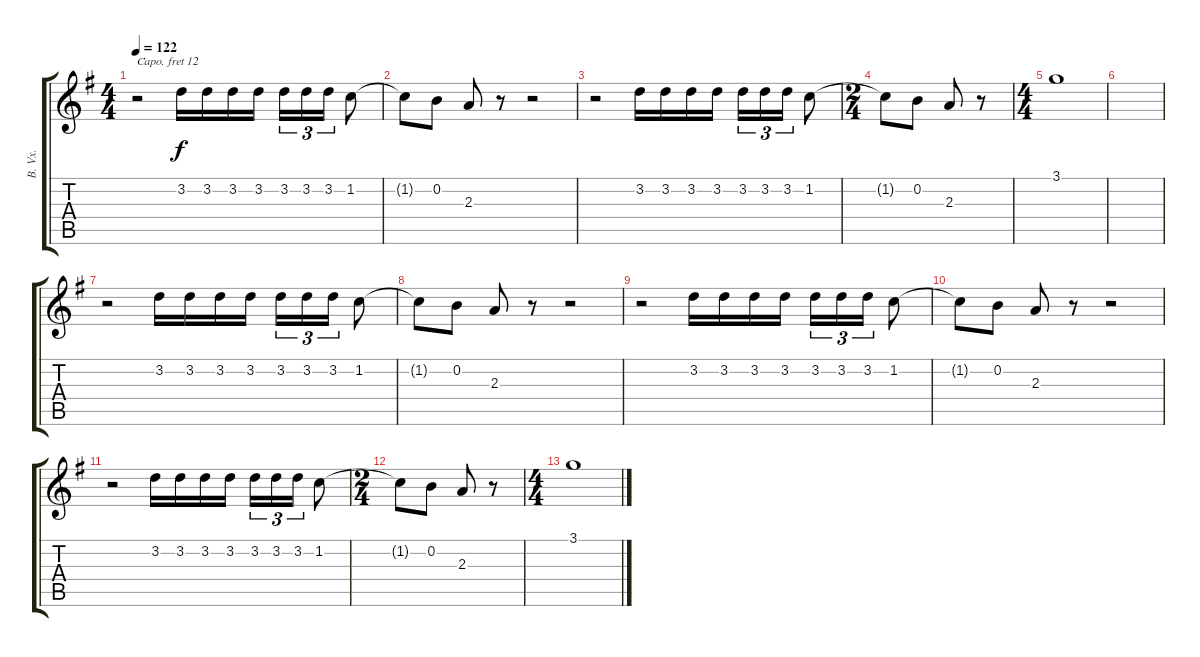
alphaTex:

\track ("B. Vx." "B. Vx.") {instrument voiceoohs}
\staff {score tabs}
\capo 12
\tuning (E4 B3 G3 D3 A2 E2) {hide}
\ts (4 4)
\tempo 122
\clef g2
\ks g
r.2{dy f} 3.2.16 3.2.16 3.2.16 3.2.16 3.2.16{tu (3 2)} 3.2.16{tu (3 2)} 3.2.16{tu (3 2)} 1.2.8 |
1.2{t}.8 0.2.8 2.3.8 r.8 r.2 |
r.2 3.2.16 3.2.16 3.2.16 3.2.16 3.2.16{tu (3 2)} 3.2.16{tu (3 2)} 3.2.16{tu (3 2)} 1.2.8 |
\ts (2 4)
1.2{t}.8 0.2.8 2.3.8 r.8 |
\ts (4 4)
3.1.1 |
|
r.2 3.2.16 3.2.16 3.2.16 3.2.16 3.2.16{tu (3 2)} 3.2.16{tu (3 2)} 3.2.16{tu (3 2)} 1.2.8 |
1.2{t}.8 0.2.8 2.3.8 r.8 r.2 |
r.2 3.2.16 3.2.16 3.2.16 3.2.16 3.2.16{tu (3 2)} 3.2.16{tu (3 2)} 3.2.16{tu (3 2)} 1.2.8 |
1.2{t}.8 0.2.8 2.3.8 r.8 r.2 |
r.2 3.2.16 3.2.16 3.2.16 3.2.16 3.2.16{tu (3 2)} 3.2.16{tu (3 2)} 3.2.16{tu (3 2)} 1.2.8 |
\ts (2 4)
1.2{t}.8 0.2.8 2.3.8 r.8 |
\ts (4 4)
3.1.1
